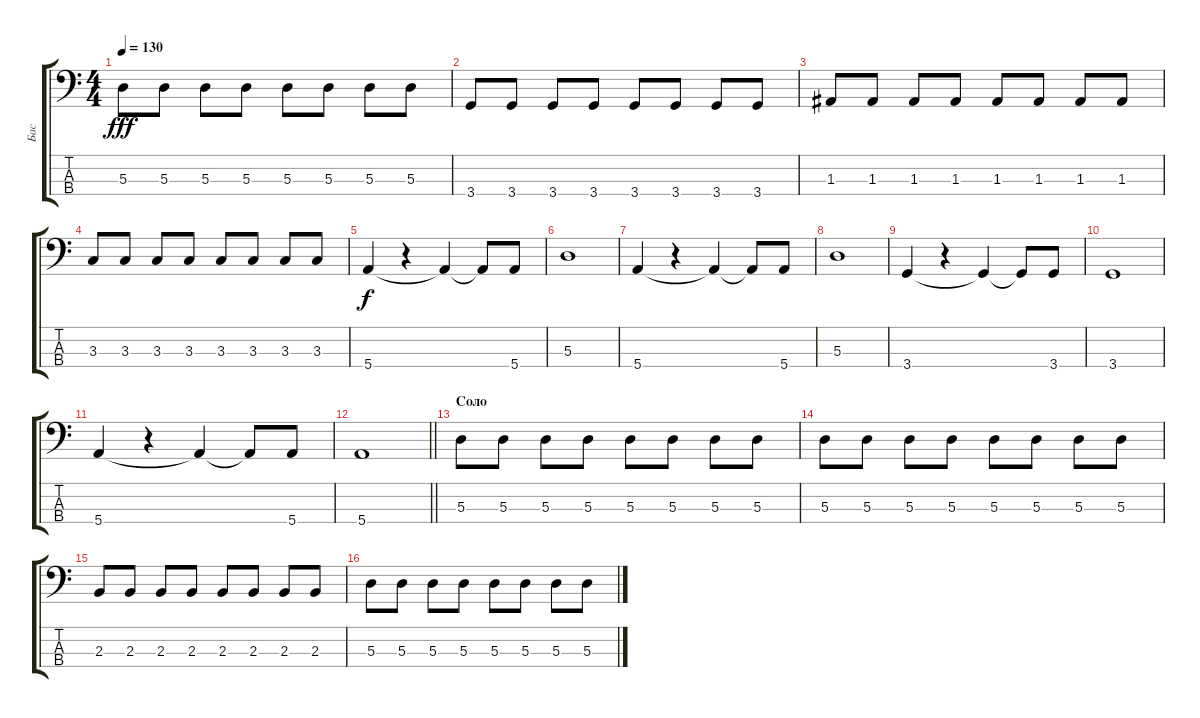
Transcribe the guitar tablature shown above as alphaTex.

\track ("Бас" "Бас") {instrument electricbassfinger}
\staff {score tabs}
\tuning (G2 D2 A1 E1) {hide}
\ts (4 4)
\tempo 130
\clef f4
\ks c
5.3.8{dy fff} 5.3.8 5.3.8 5.3.8 5.3.8 5.3.8 5.3.8 5.3.8 |
3.4.8 3.4.8 3.4.8 3.4.8 3.4.8 3.4.8 3.4.8 3.4.8 |
1.3.8 1.3.8 1.3.8 1.3.8 1.3.8 1.3.8 1.3.8 1.3.8 |
3.3.8 3.3.8 3.3.8 3.3.8 3.3.8 3.3.8 3.3.8 3.3.8 |
5.4.4{dy f} r.4 5.4{t}.4 5.4{t}.8 5.4.8 |
5.3.1 |
5.4.4 r.4 5.4{t}.4 5.4{t}.8 5.4.8 |
5.3.1 |
3.4.4 r.4 3.4{t}.4 3.4{t}.8 3.4.8 |
3.4.1 |
5.4.4 r.4 5.4{t}.4 5.4{t}.8 5.4.8 |
\barLineRight lightlight
5.4.1 |
\section ("" "Соло")
5.3.8 5.3.8 5.3.8 5.3.8 5.3.8 5.3.8 5.3.8 5.3.8 |
5.3.8 5.3.8 5.3.8 5.3.8 5.3.8 5.3.8 5.3.8 5.3.8 |
2.3.8 2.3.8 2.3.8 2.3.8 2.3.8 2.3.8 2.3.8 2.3.8 |
5.3.8 5.3.8 5.3.8 5.3.8 5.3.8 5.3.8 5.3.8 5.3.8
